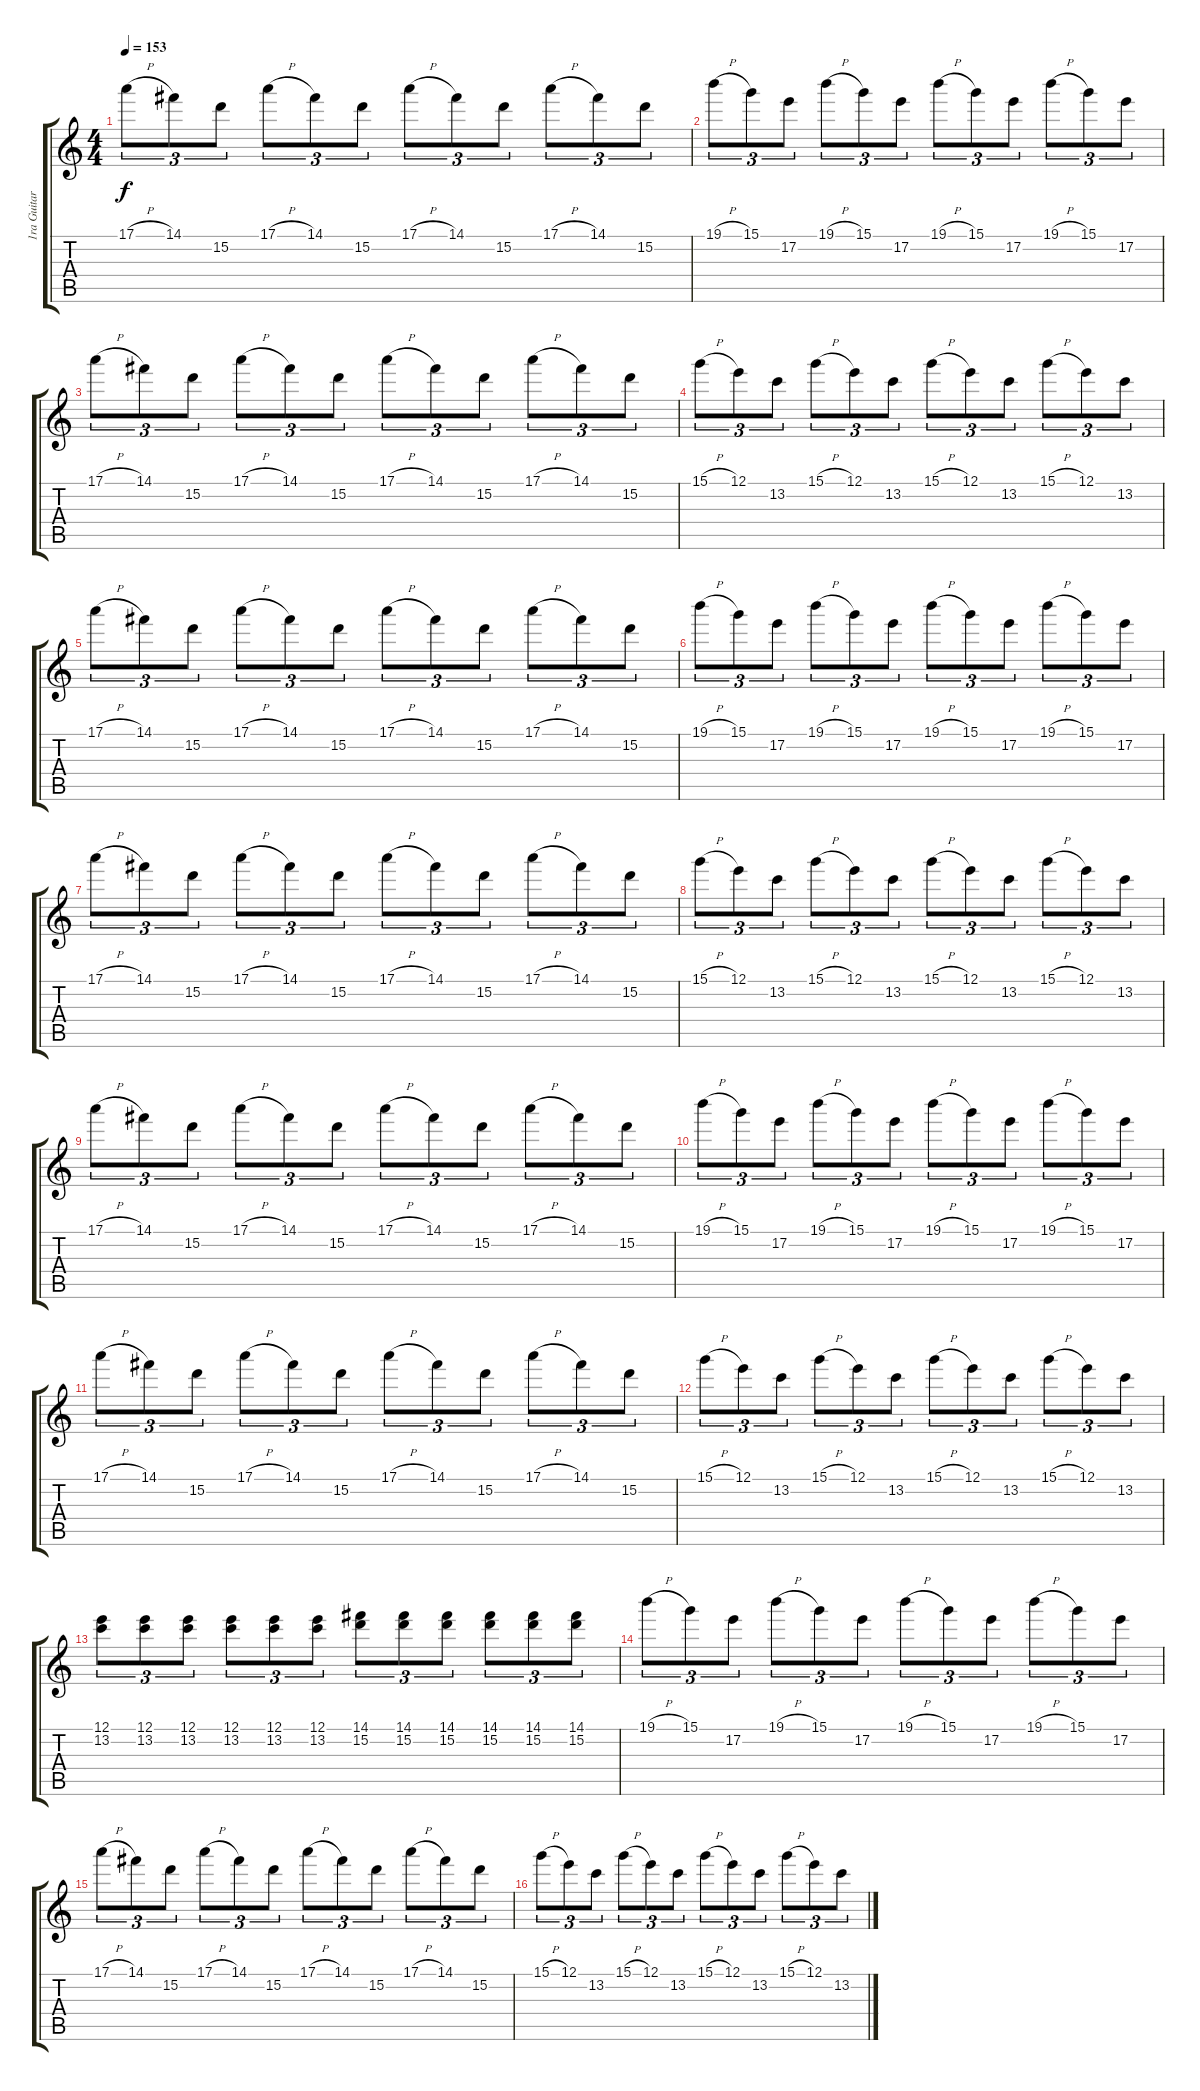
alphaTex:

\track ("1ra Guitarra" "1ra Guitar") {instrument distortionguitar}
\staff {score tabs}
\tuning (E4 B3 G3 D3 A2 E2) {hide}
\ts (4 4)
\tempo 153
\clef g2
\ks c
17.1{h}.8{tu (3 2) dy f} 14.1.8{tu (3 2)} 15.2.8{tu (3 2)} 17.1{h}.8{tu (3 2)} 14.1.8{tu (3 2)} 15.2.8{tu (3 2)} 17.1{h}.8{tu (3 2)} 14.1.8{tu (3 2)} 15.2.8{tu (3 2)} 17.1{h}.8{tu (3 2)} 14.1.8{tu (3 2)} 15.2.8{tu (3 2)} |
19.1{h}.8{tu (3 2)} 15.1.8{tu (3 2)} 17.2.8{tu (3 2)} 19.1{h}.8{tu (3 2)} 15.1.8{tu (3 2)} 17.2.8{tu (3 2)} 19.1{h}.8{tu (3 2)} 15.1.8{tu (3 2)} 17.2.8{tu (3 2)} 19.1{h}.8{tu (3 2)} 15.1.8{tu (3 2)} 17.2.8{tu (3 2)} |
17.1{h}.8{tu (3 2)} 14.1.8{tu (3 2)} 15.2.8{tu (3 2)} 17.1{h}.8{tu (3 2)} 14.1.8{tu (3 2)} 15.2.8{tu (3 2)} 17.1{h}.8{tu (3 2)} 14.1.8{tu (3 2)} 15.2.8{tu (3 2)} 17.1{h}.8{tu (3 2)} 14.1.8{tu (3 2)} 15.2.8{tu (3 2)} |
15.1{h}.8{tu (3 2)} 12.1.8{tu (3 2)} 13.2.8{tu (3 2)} 15.1{h}.8{tu (3 2)} 12.1.8{tu (3 2)} 13.2.8{tu (3 2)} 15.1{h}.8{tu (3 2)} 12.1.8{tu (3 2)} 13.2.8{tu (3 2)} 15.1{h}.8{tu (3 2)} 12.1.8{tu (3 2)} 13.2.8{tu (3 2)} |
17.1{h}.8{tu (3 2)} 14.1.8{tu (3 2)} 15.2.8{tu (3 2)} 17.1{h}.8{tu (3 2)} 14.1.8{tu (3 2)} 15.2.8{tu (3 2)} 17.1{h}.8{tu (3 2)} 14.1.8{tu (3 2)} 15.2.8{tu (3 2)} 17.1{h}.8{tu (3 2)} 14.1.8{tu (3 2)} 15.2.8{tu (3 2)} |
19.1{h}.8{tu (3 2)} 15.1.8{tu (3 2)} 17.2.8{tu (3 2)} 19.1{h}.8{tu (3 2)} 15.1.8{tu (3 2)} 17.2.8{tu (3 2)} 19.1{h}.8{tu (3 2)} 15.1.8{tu (3 2)} 17.2.8{tu (3 2)} 19.1{h}.8{tu (3 2)} 15.1.8{tu (3 2)} 17.2.8{tu (3 2)} |
17.1{h}.8{tu (3 2)} 14.1.8{tu (3 2)} 15.2.8{tu (3 2)} 17.1{h}.8{tu (3 2)} 14.1.8{tu (3 2)} 15.2.8{tu (3 2)} 17.1{h}.8{tu (3 2)} 14.1.8{tu (3 2)} 15.2.8{tu (3 2)} 17.1{h}.8{tu (3 2)} 14.1.8{tu (3 2)} 15.2.8{tu (3 2)} |
15.1{h}.8{tu (3 2)} 12.1.8{tu (3 2)} 13.2.8{tu (3 2)} 15.1{h}.8{tu (3 2)} 12.1.8{tu (3 2)} 13.2.8{tu (3 2)} 15.1{h}.8{tu (3 2)} 12.1.8{tu (3 2)} 13.2.8{tu (3 2)} 15.1{h}.8{tu (3 2)} 12.1.8{tu (3 2)} 13.2.8{tu (3 2)} |
17.1{h}.8{tu (3 2)} 14.1.8{tu (3 2)} 15.2.8{tu (3 2)} 17.1{h}.8{tu (3 2)} 14.1.8{tu (3 2)} 15.2.8{tu (3 2)} 17.1{h}.8{tu (3 2)} 14.1.8{tu (3 2)} 15.2.8{tu (3 2)} 17.1{h}.8{tu (3 2)} 14.1.8{tu (3 2)} 15.2.8{tu (3 2)} |
19.1{h}.8{tu (3 2)} 15.1.8{tu (3 2)} 17.2.8{tu (3 2)} 19.1{h}.8{tu (3 2)} 15.1.8{tu (3 2)} 17.2.8{tu (3 2)} 19.1{h}.8{tu (3 2)} 15.1.8{tu (3 2)} 17.2.8{tu (3 2)} 19.1{h}.8{tu (3 2)} 15.1.8{tu (3 2)} 17.2.8{tu (3 2)} |
17.1{h}.8{tu (3 2)} 14.1.8{tu (3 2)} 15.2.8{tu (3 2)} 17.1{h}.8{tu (3 2)} 14.1.8{tu (3 2)} 15.2.8{tu (3 2)} 17.1{h}.8{tu (3 2)} 14.1.8{tu (3 2)} 15.2.8{tu (3 2)} 17.1{h}.8{tu (3 2)} 14.1.8{tu (3 2)} 15.2.8{tu (3 2)} |
15.1{h}.8{tu (3 2)} 12.1.8{tu (3 2)} 13.2.8{tu (3 2)} 15.1{h}.8{tu (3 2)} 12.1.8{tu (3 2)} 13.2.8{tu (3 2)} 15.1{h}.8{tu (3 2)} 12.1.8{tu (3 2)} 13.2.8{tu (3 2)} 15.1{h}.8{tu (3 2)} 12.1.8{tu (3 2)} 13.2.8{tu (3 2)} |
(12.1 13.2).8{tu (3 2)} (12.1 13.2).8{tu (3 2)} (12.1 13.2).8{tu (3 2)} (12.1 13.2).8{tu (3 2)} (12.1 13.2).8{tu (3 2)} (12.1 13.2).8{tu (3 2)} (14.1 15.2).8{tu (3 2)} (14.1 15.2).8{tu (3 2)} (14.1 15.2).8{tu (3 2)} (14.1 15.2).8{tu (3 2)} (14.1 15.2).8{tu (3 2)} (14.1 15.2).8{tu (3 2)} |
19.1{h}.8{tu (3 2)} 15.1.8{tu (3 2)} 17.2.8{tu (3 2)} 19.1{h}.8{tu (3 2)} 15.1.8{tu (3 2)} 17.2.8{tu (3 2)} 19.1{h}.8{tu (3 2)} 15.1.8{tu (3 2)} 17.2.8{tu (3 2)} 19.1{h}.8{tu (3 2)} 15.1.8{tu (3 2)} 17.2.8{tu (3 2)} |
17.1{h}.8{tu (3 2)} 14.1.8{tu (3 2)} 15.2.8{tu (3 2)} 17.1{h}.8{tu (3 2)} 14.1.8{tu (3 2)} 15.2.8{tu (3 2)} 17.1{h}.8{tu (3 2)} 14.1.8{tu (3 2)} 15.2.8{tu (3 2)} 17.1{h}.8{tu (3 2)} 14.1.8{tu (3 2)} 15.2.8{tu (3 2)} |
15.1{h}.8{tu (3 2)} 12.1.8{tu (3 2)} 13.2.8{tu (3 2)} 15.1{h}.8{tu (3 2)} 12.1.8{tu (3 2)} 13.2.8{tu (3 2)} 15.1{h}.8{tu (3 2)} 12.1.8{tu (3 2)} 13.2.8{tu (3 2)} 15.1{h}.8{tu (3 2)} 12.1.8{tu (3 2)} 13.2.8{tu (3 2)}
